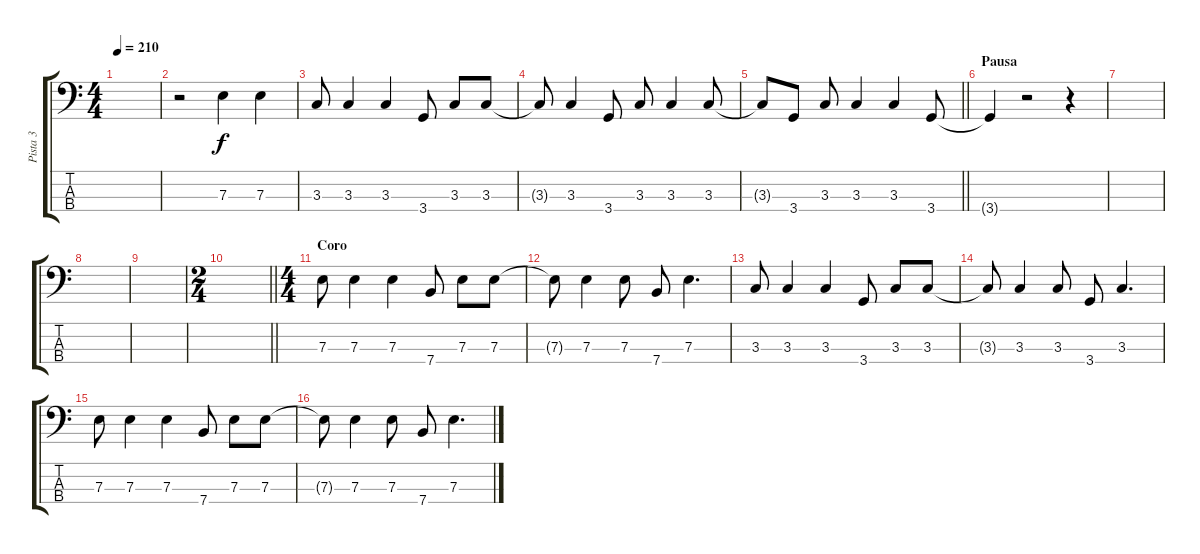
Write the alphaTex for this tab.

\track ("Pista 3" "Pista 3") {instrument electricbassfinger}
\staff {score tabs}
\tuning (G2 D2 A1 E1) {hide}
\ts (4 4)
\tempo 210
\clef f4
\ks c
|
r.2 7.3.4 7.3.4 |
3.3.8 3.3.4 3.3.4 3.4.8 3.3.8 3.3.8 |
3.3{t}.8 3.3.4 3.4.8 3.3.8 3.3.4 3.3.8 |
\barLineRight lightlight
3.3{t}.8 3.4.8 3.3.8 3.3.4 3.3.4 3.4.8 |
\section ("" "Pausa")
3.4{t}.4 r.2 r.4 |
|
|
|
\ts (2 4)
\barLineRight lightlight
|
\ts (4 4)
\section ("" "Coro")
7.3.8 7.3.4 7.3.4 7.4.8 7.3.8 7.3.8 |
7.3{t}.8 7.3.4 7.3.8 7.4.8 7.3.4{d} |
3.3.8 3.3.4 3.3.4 3.4.8 3.3.8 3.3.8 |
3.3{t}.8 3.3.4 3.3.8 3.4.8 3.3.4{d} |
7.3.8 7.3.4 7.3.4 7.4.8 7.3.8 7.3.8 |
7.3{t}.8 7.3.4 7.3.8 7.4.8 7.3.4{d}
